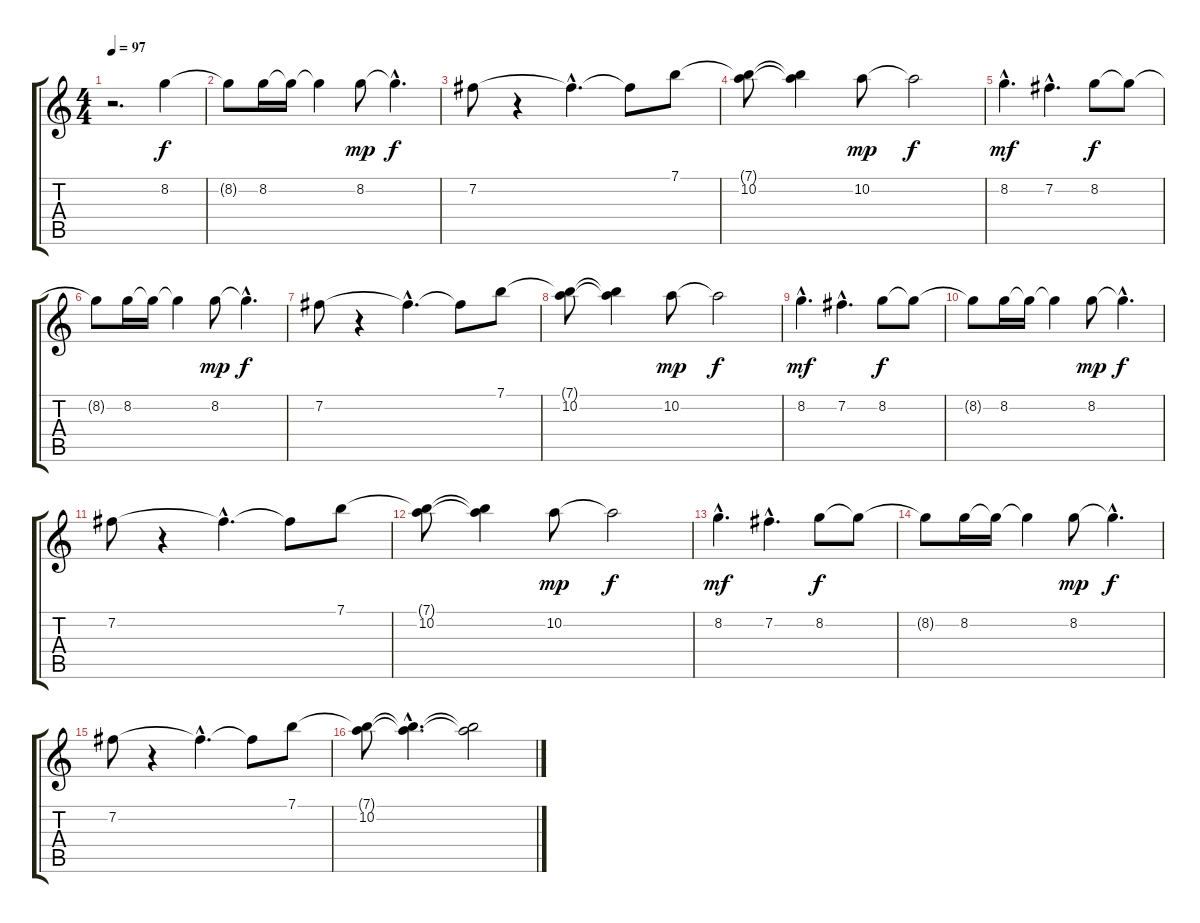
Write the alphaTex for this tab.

\track "" {instrument distortionguitar}
\staff {score tabs}
\tuning (E4 B3 G3 D3 A2 E2) {hide}
\ts (4 4)
\section ("" "")
\tempo 97
\clef g2
\ks c
r.2{d dy f instrument distortionguitar} 8.2.4{volume 7} |
\section ("" "")
8.2{t}.8 8.2.16{volume 12} 8.2{t}.16{volume 8} 8.2{t}.4 8.2.8{dy mp volume 12} 8.2{hac t}.4{d dy f volume 9} |
7.2.8{volume 12} r.4{volume 8} 7.2{hac t}.4{d} 7.2{t}.8 7.1.8{volume 12} |
(7.1{t} 10.2).8{volume 9} (7.1{t} 10.2{t}).4{volume 6} 10.2.8{dy mp volume 12} 10.2{t}.2{dy f volume 9} |
8.2{hac}.4{d dy mf volume 12} 7.2{hac}.4{d} 8.2.8{dy f volume 7} 8.2{t}.8 |
\section ("" "")
8.2{t}.8 8.2.16{volume 12} 8.2{t}.16{volume 8} 8.2{t}.4 8.2.8{dy mp volume 12} 8.2{hac t}.4{d dy f volume 9} |
7.2.8{volume 12} r.4{volume 8} 7.2{hac t}.4{d} 7.2{t}.8 7.1.8{volume 12} |
(7.1{t} 10.2).8{volume 9} (7.1{t} 10.2{t}).4{volume 6} 10.2.8{dy mp volume 12} 10.2{t}.2{dy f volume 9} |
8.2{hac}.4{d dy mf volume 12} 7.2{hac}.4{d} 8.2.8{dy f volume 7} 8.2{t}.8 |
\section ("" "")
8.2{t}.8 8.2.16{volume 12} 8.2{t}.16{volume 8} 8.2{t}.4 8.2.8{dy mp volume 12} 8.2{hac t}.4{d dy f volume 9} |
7.2.8{volume 12} r.4{volume 8} 7.2{hac t}.4{d} 7.2{t}.8 7.1.8{volume 12} |
(7.1{t} 10.2).8{volume 9} (7.1{t} 10.2{t}).4{volume 6} 10.2.8{dy mp volume 12} 10.2{t}.2{dy f volume 9} |
8.2{hac}.4{d dy mf volume 12} 7.2{hac}.4{d} 8.2.8{dy f volume 7} 8.2{t}.8 |
\section ("" "")
8.2{t}.8 8.2.16{volume 12} 8.2{t}.16{volume 8} 8.2{t}.4 8.2.8{dy mp volume 12} 8.2{hac t}.4{d dy f volume 8} |
7.2.8{volume 12} r.4{volume 9} 7.2{hac t}.4{d} 7.2{t}.8 7.1.8{volume 12} |
\section ("" "")
(7.1{t} 10.2).8{volume 4} (7.1{hac t} 10.2{hac t}).4{d} (7.1{t} 10.2{t}).2
